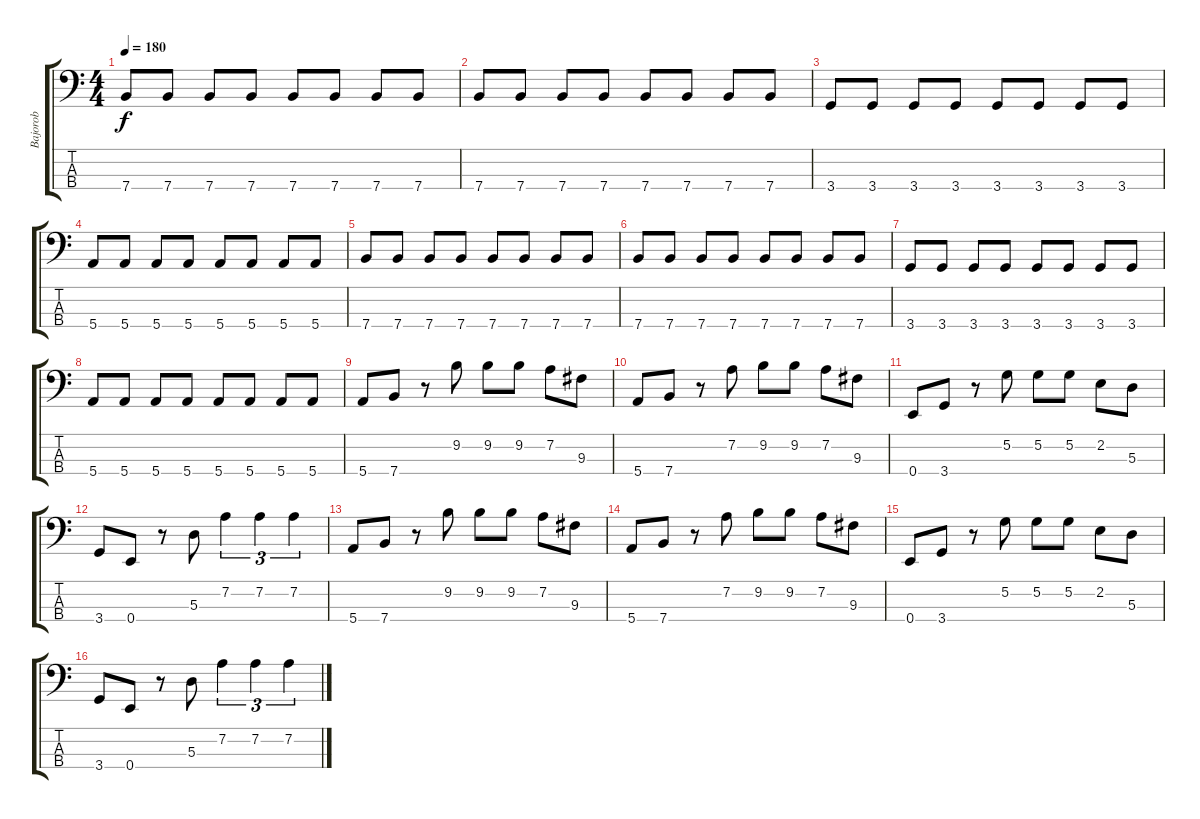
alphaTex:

\track ("Bajorob" "Bajorob") {instrument electricbasspick}
\staff {score tabs}
\tuning (G2 D2 A1 E1) {hide}
\ts (4 4)
\tempo 180
\clef f4
\ks c
7.4.8{dy f} 7.4.8 7.4.8 7.4.8 7.4.8 7.4.8 7.4.8 7.4.8 |
7.4.8 7.4.8 7.4.8 7.4.8 7.4.8 7.4.8 7.4.8 7.4.8 |
3.4.8 3.4.8 3.4.8 3.4.8 3.4.8 3.4.8 3.4.8 3.4.8 |
5.4.8 5.4.8 5.4.8 5.4.8 5.4.8 5.4.8 5.4.8 5.4.8 |
7.4.8 7.4.8 7.4.8 7.4.8 7.4.8 7.4.8 7.4.8 7.4.8 |
7.4.8 7.4.8 7.4.8 7.4.8 7.4.8 7.4.8 7.4.8 7.4.8 |
3.4.8 3.4.8 3.4.8 3.4.8 3.4.8 3.4.8 3.4.8 3.4.8 |
5.4.8 5.4.8 5.4.8 5.4.8 5.4.8 5.4.8 5.4.8 5.4.8 |
5.4.8 7.4.8 r.8 9.2.8 9.2.8 9.2.8 7.2.8 9.3.8 |
5.4.8 7.4.8 r.8 7.2.8 9.2.8 9.2.8 7.2.8 9.3.8 |
0.4.8 3.4.8 r.8 5.2.8 5.2.8 5.2.8 2.2.8 5.3.8 |
3.4.8 0.4.8 r.8 5.3.8 7.2.4{tu (3 2)} 7.2.4{tu (3 2)} 7.2.4{tu (3 2)} |
5.4.8 7.4.8 r.8 9.2.8 9.2.8 9.2.8 7.2.8 9.3.8 |
5.4.8 7.4.8 r.8 7.2.8 9.2.8 9.2.8 7.2.8 9.3.8 |
0.4.8 3.4.8 r.8 5.2.8 5.2.8 5.2.8 2.2.8 5.3.8 |
3.4.8 0.4.8 r.8 5.3.8 7.2.4{tu (3 2)} 7.2.4{tu (3 2)} 7.2.4{tu (3 2)}
